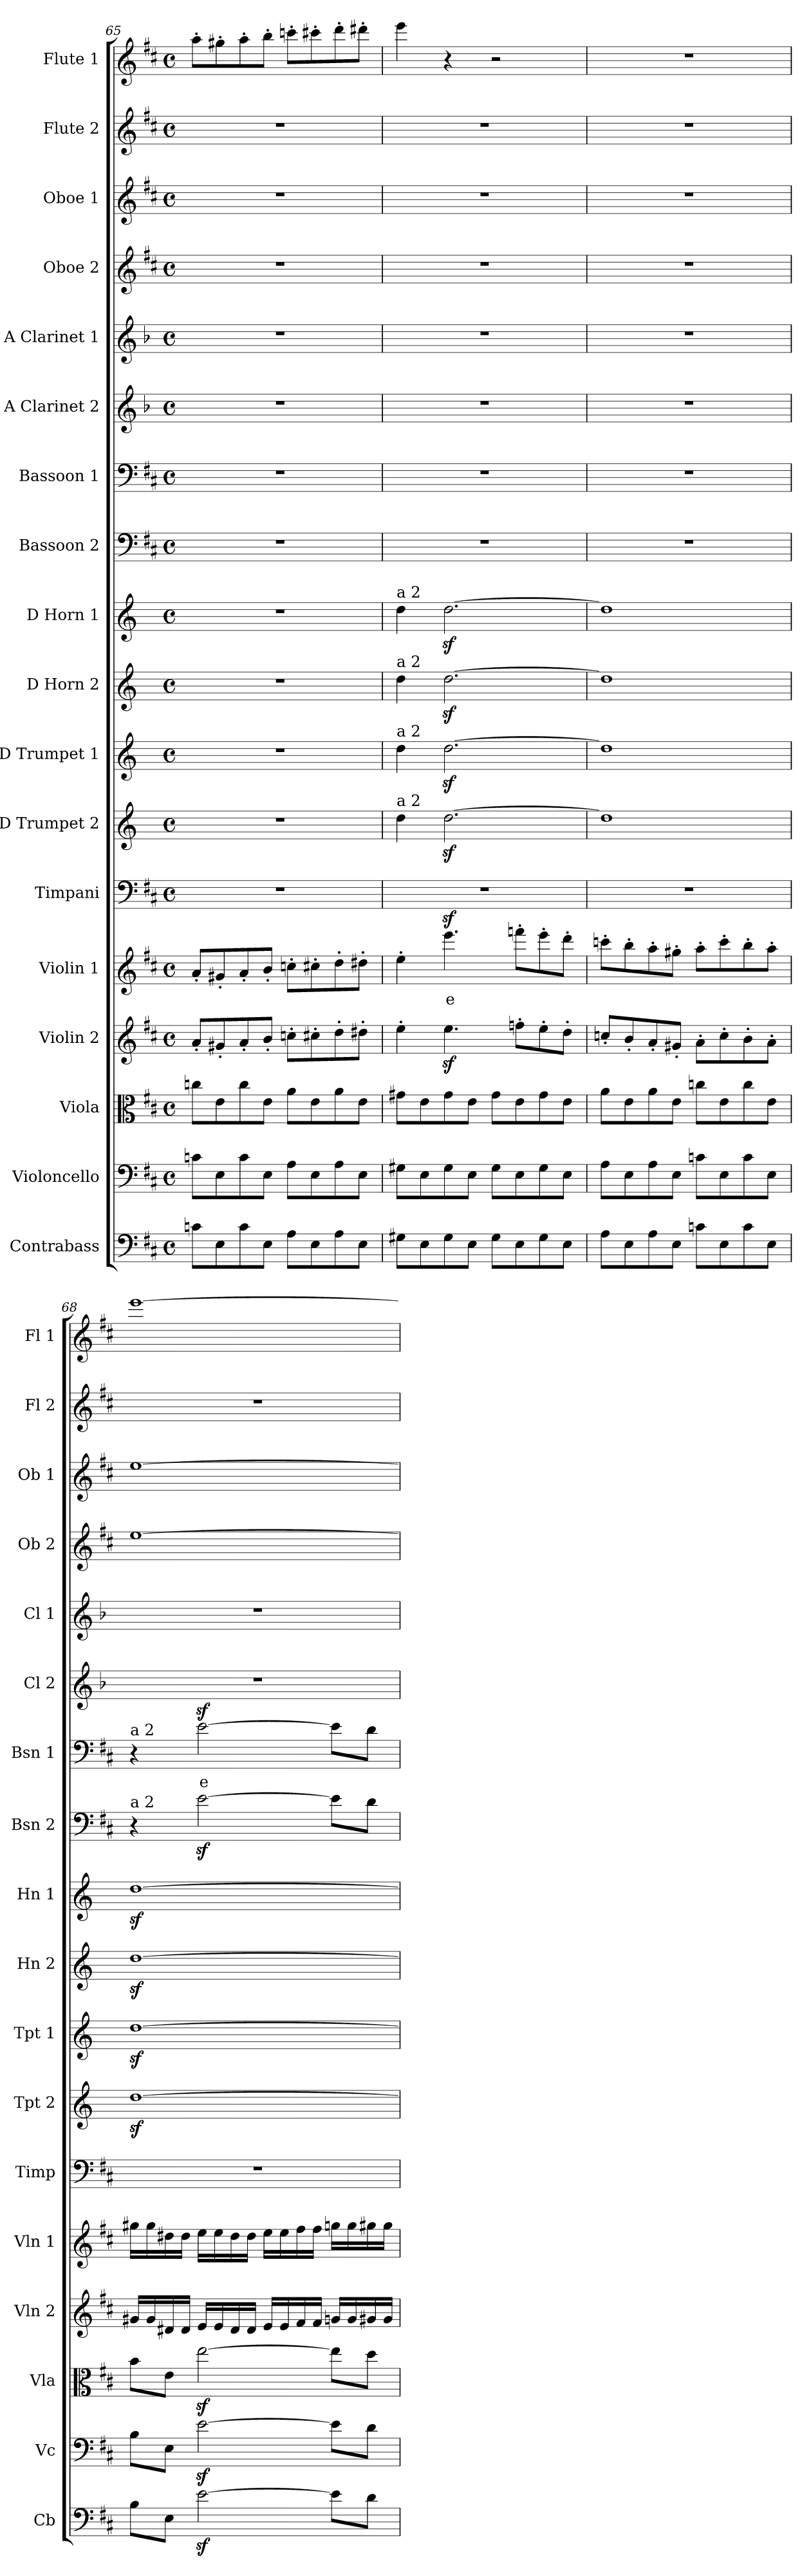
**kern	**kern	**kern	**kern	**kern	**text	**kern	**kern	**kern	**kern	**kern	**kern	**kern	**text	**kern	**kern	**kern	**kern	**kern	**kern
*part18	*part17	*part16	*part15	*part14	*part14	*part13	*part12	*part11	*part10	*part9	*part8	*part7	*part7	*part6	*part5	*part4	*part3	*part2	*part1
*staff18	*staff17	*staff16	*staff15	*staff14	*staff14	*staff13	*staff12	*staff11	*staff10	*staff9	*staff8	*staff7	*staff7	*staff6	*staff5	*staff4	*staff3	*staff2	*staff1
*I"Contrabass	*I"Violoncello	*I"Viola	*I"Violin 2	*I"Violin 1	*	*I"Timpani	*I"D Trumpet 2	*I"D Trumpet 1	*I"D Horn 2	*I"D Horn 1	*I"Bassoon 2	*I"Bassoon 1	*	*I"A Clarinet 2	*I"A Clarinet 1	*I"Oboe 2	*I"Oboe 1	*I"Flute 2	*I"Flute 1
*I'Cb	*I'Vc	*I'Vla	*I'Vln 2	*I'Vln 1	*	*I'Timp	*I'Tpt 2	*I'Tpt 1	*I'Hn 2	*I'Hn 1	*I'Bsn 2	*I'Bsn 1	*	*I'Cl 2	*I'Cl 1	*I'Ob 2	*I'Ob 1	*I'Fl 2	*I'Fl 1
!!LO:PB:g=z
*clefF4	*clefF4	*clefC3	*clefG2	*clefG2	*	*clefF4	*clefG2	*clefG2	*clefG2	*clefG2	*clefF4	*clefF4	*	*clefG2	*clefG2	*clefG2	*clefG2	*clefG2	*clefG2
*ITrd7c12	*	*	*	*	*	*	*ITrd-1c-2	*ITrd-1c-2	*ITrd6c10	*ITrd6c10	*	*	*	*ITrd2c3	*ITrd2c3	*	*	*	*
*k[f#c#]	*k[f#c#]	*k[f#c#]	*k[f#c#]	*k[f#c#]	*	*k[f#c#]	*k[f#c#]	*k[f#c#]	*k[f#c#]	*k[f#c#]	*k[f#c#]	*k[f#c#]	*	*k[f#c#]	*k[f#c#]	*k[f#c#]	*k[f#c#]	*k[f#c#]	*k[f#c#]
*M4/4	*M4/4	*M4/4	*M4/4	*M4/4	*	*M4/4	*M4/4	*M4/4	*M4/4	*M4/4	*M4/4	*M4/4	*	*M4/4	*M4/4	*M4/4	*M4/4	*M4/4	*M4/4
*met(c)	*met(c)	*met(c)	*met(c)	*met(c)	*	*met(c)	*met(c)	*met(c)	*met(c)	*met(c)	*met(c)	*met(c)	*	*met(c)	*met(c)	*met(c)	*met(c)	*met(c)	*met(c)
=65	=65	=65	=65	=65	=65	=65	=65	=65	=65	=65	=65	=65	=65	=65	=65	=65	=65	=65	=65
8Cn\L	8cn\L	8ccn\L	8a'/L	8a'/L	.	1r	1r	1r	1r	1r	1r	1r	.	1r	1r	1r	1r	1r	8aa'\L
8EE\	8E\	8e\	8g#X'/	8g#X'/	.	.	.	.	.	.	.	.	.	.	.	.	.	.	8gg#X'\
8C\	8c\	8cc\	8a'/	8a'/	.	.	.	.	.	.	.	.	.	.	.	.	.	.	8aa'\
8EE\J	8E\J	8e\J	8b'/J	8b'/J	.	.	.	.	.	.	.	.	.	.	.	.	.	.	8bb'\J
8AA\L	8A\L	8a\L	8ccn'\L	8ccn'\L	.	.	.	.	.	.	.	.	.	.	.	.	.	.	8cccn'\L
8EE\	8E\	8e\	8cc#X'\	8cc#X'\	.	.	.	.	.	.	.	.	.	.	.	.	.	.	8ccc#X'\
8AA\	8A\	8a\	8dd'\	8dd'\	.	.	.	.	.	.	.	.	.	.	.	.	.	.	8ddd'\
8EE\J	8E\J	8e\J	8dd#X'\J	8dd#X'\J	.	.	.	.	.	.	.	.	.	.	.	.	.	.	8ddd#X'\J
=66	=66	=66	=66	=66	=66	=66	=66	=66	=66	=66	=66	=66	=66	=66	=66	=66	=66	=66	=66
!	!	!	!	!	!	!	!	!	!	!LO:TX:a:t=a 2	!	!	!	!	!	!	!	!	!
!	!	!	!	!	!	!	!	!	!LO:TX:a:t=a 2	!	!	!	!	!	!	!	!	!	!
!	!	!	!	!	!	!	!	!LO:TX:a:t=a 2	!	!	!	!	!	!	!	!	!	!	!
!	!	!	!	!	!	!	!LO:TX:a:t=a 2	!	!	!	!	!	!	!	!	!	!	!	!
8GG#X\L	8G#X\L	8g#X\L	4ee'\	4ee'\	.	1r	4ee\	4ee\	4e\	4e\	1r	1r	.	1r	1r	1r	1r	1r	4eee\
8EE\	8E\	8e\	.	.	.	.	.	.	.	.	.	.	.	.	.	.	.	.	.
!	!	!	!	!	!LO:LY:b:color=#FF0000	!	!	!	!	!	!	!	!	!	!	!	!	!	!
8GG#\	8G#\	8g#\	4.eez<\	4.eeez<\	e	.	[2.eez<\	[2.eez<\	[2.ez<\	[2.ez<\	.	.	.	.	.	.	.	.	4r
8EE\J	8E\J	8e\J	.	.	.	.	.	.	.	.	.	.	.	.	.	.	.	.	.
8GG#\L	8G#\L	8g#\L	.	.	.	.	.	.	.	.	.	.	.	.	.	.	.	.	2r
8EE\	8E\	8e\	8ffn'\L	8fffn'\L	.	.	.	.	.	.	.	.	.	.	.	.	.	.	.
8GG#\	8G#\	8g#\	8ee'\	8eee'\	.	.	.	.	.	.	.	.	.	.	.	.	.	.	.
8EE\J	8E\J	8e\J	8dd'\J	8ddd'\J	.	.	.	.	.	.	.	.	.	.	.	.	.	.	.
=67	=67	=67	=67	=67	=67	=67	=67	=67	=67	=67	=67	=67	=67	=67	=67	=67	=67	=67	=67
8AA\L	8A\L	8a\L	8ccn'/L	8cccn'\L	.	1r	1ee]	1ee]	1e]	1e]	1r	1r	.	1r	1r	1r	1r	1r	1r
8EE\	8E\	8e\	8b'/	8bb'\	.	.	.	.	.	.	.	.	.	.	.	.	.	.	.
8AA\	8A\	8a\	8a'/	8aa'\	.	.	.	.	.	.	.	.	.	.	.	.	.	.	.
8EE\J	8E\J	8e\J	8g#X'/J	8gg#X'\J	.	.	.	.	.	.	.	.	.	.	.	.	.	.	.
8Cn\L	8cn\L	8ccn\L	8a'\L	8aa'\L	.	.	.	.	.	.	.	.	.	.	.	.	.	.	.
8EE\	8E\	8e\	8cc'\	8ccc'\	.	.	.	.	.	.	.	.	.	.	.	.	.	.	.
8C\	8c\	8cc\	8b'\	8bb'\	.	.	.	.	.	.	.	.	.	.	.	.	.	.	.
8EE\J	8E\J	8e\J	8a'\J	8aa'\J	.	.	.	.	.	.	.	.	.	.	.	.	.	.	.
=68	=68	=68	=68	=68	=68	=68	=68	=68	=68	=68	=68	=68	=68	=68	=68	=68	=68	=68	=68
!	!	!	!	!	!	!	!	!	!	!	!	!LO:TX:a:t=a 2	!	!	!	!	!	!	!
!	!	!	!	!	!	!	!	!	!	!	!LO:TX:a:t=a 2	!	!	!	!	!	!	!	!
8BB\L	8B\L	8b\L	16g#X/LL	16gg#X\LL	.	1r	[1eez<	[1eez<	[1ez<	[1ez<	4r	4r	.	1r	1r	[1ee	[1ee	1r	[1eee
.	.	.	16g#/	16gg#\	.	.	.	.	.	.	.	.	.	.	.	.	.	.	.
8EE\J	8E\J	8e\J	16d#X/	16dd#X\	.	.	.	.	.	.	.	.	.	.	.	.	.	.	.
.	.	.	16d#/JJ	16dd#\JJ	.	.	.	.	.	.	.	.	.	.	.	.	.	.	.
!	!	!	!	!	!	!	!	!	!	!	!	!	!LO:LY:b:color=#FF0000	!	!	!	!	!	!
[2Ez<\	[2ez<\	[2eez<\	16e/LL	16ee\LL	.	.	.	.	.	.	[2ez<\	[2ez<\	e	.	.	.	.	.	.
.	.	.	16e/	16ee\	.	.	.	.	.	.	.	.	.	.	.	.	.	.	.
.	.	.	16d#/	16dd#\	.	.	.	.	.	.	.	.	.	.	.	.	.	.	.
.	.	.	16d#/JJ	16dd#\JJ	.	.	.	.	.	.	.	.	.	.	.	.	.	.	.
.	.	.	16e/LL	16ee\LL	.	.	.	.	.	.	.	.	.	.	.	.	.	.	.
.	.	.	16e/	16ee\	.	.	.	.	.	.	.	.	.	.	.	.	.	.	.
.	.	.	16f#/	16ff#\	.	.	.	.	.	.	.	.	.	.	.	.	.	.	.
.	.	.	16f#/JJ	16ff#\JJ	.	.	.	.	.	.	.	.	.	.	.	.	.	.	.
8E\L]	8e\L]	8ee\L]	16gn/LL	16ggn\LL	.	.	.	.	.	.	8e\L]	8e\L]	.	.	.	.	.	.	.
.	.	.	16g/	16gg\	.	.	.	.	.	.	.	.	.	.	.	.	.	.	.
8D\J	8d\J	8dd\J	16g#X/	16gg#X\	.	.	.	.	.	.	8d\J	8d\J	.	.	.	.	.	.	.
.	.	.	16g#/JJ	16gg#\JJ	.	.	.	.	.	.	.	.	.	.	.	.	.	.	.
=	=	=	=	=	=	=	=	=	=	=	=	=	=	=	=	=	=	=	=
*-	*-	*-	*-	*-	*-	*-	*-	*-	*-	*-	*-	*-	*-	*-	*-	*-	*-	*-	*-
